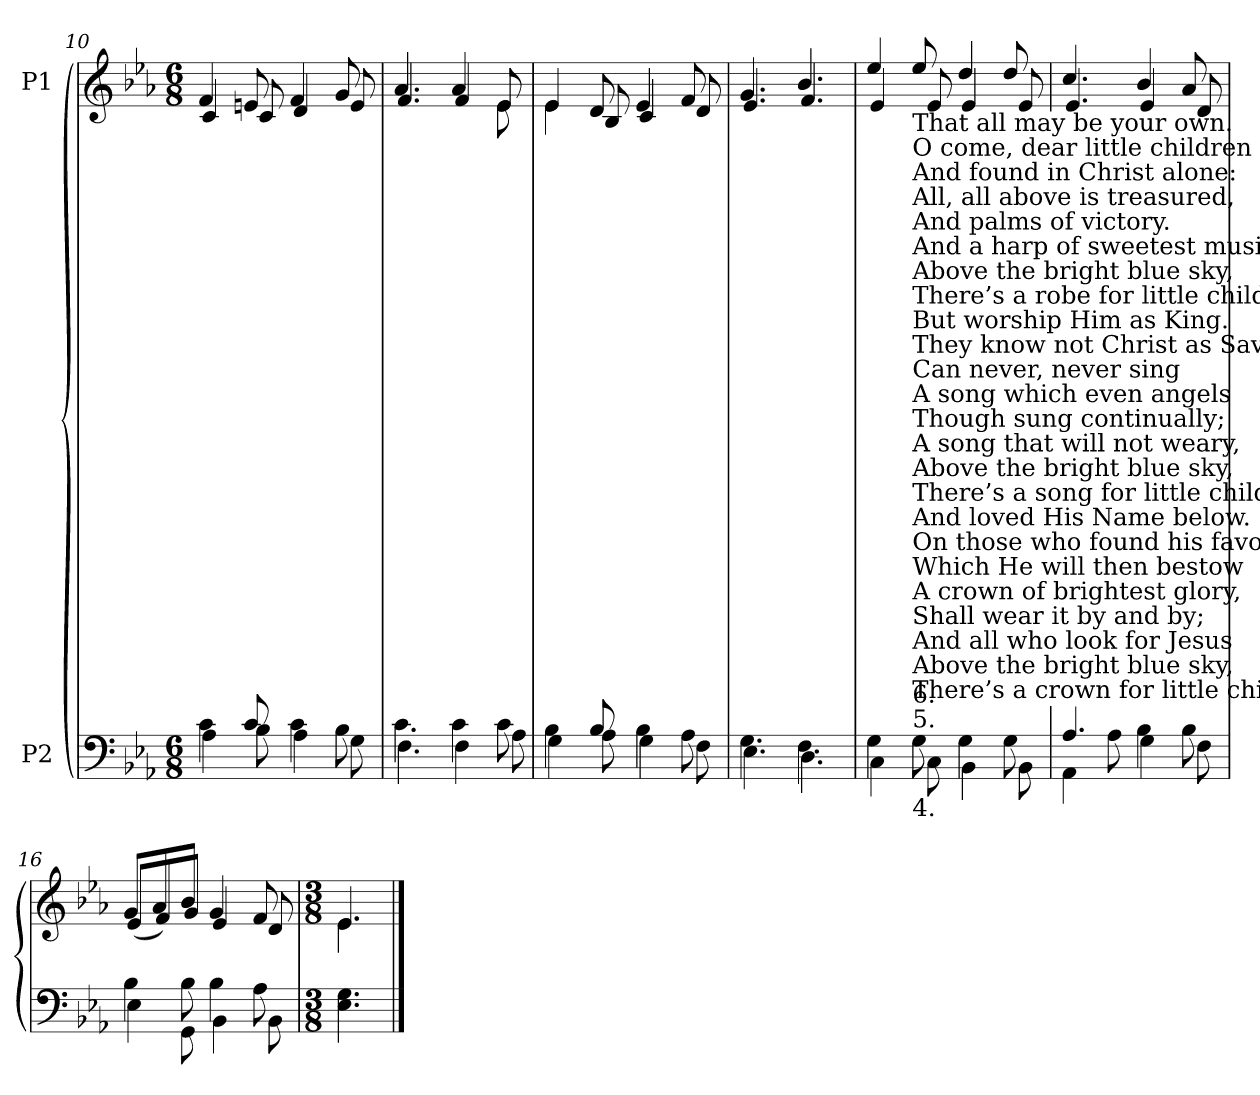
**kern	**kern
*part2	*part1
*staff2	*staff1
*I"P2	*I"P1
*clefF4	*clefG2
*k[b-e-a-]	*k[b-e-a-]
*E-:	*E-:
*M6/8	*M6/8
=10	=10
*^	*^
4ci\	4A-i\	4fi/	4ci/
8ci/	8B-i\	8eni/	8ci/
4ci\	4A-i\	4fi/	4di/
8B-i\	8Gi\	8gi/	8ei/
=11	=11	=11	=11
4.ci\	4.Fi\	4.a-i/	4.fi/
4ci\	4Fi\	4a-i/	4fi/
8ci\	8A-i\	8e-i/	8e-i\
=12	=12	=12	=12
4B-i\	4Gi\	4e-i/	4e-i\
8B-i/	8A-i\	8di/	8B-i/
4B-i\	4Gi\	4e-i/	4ci/
8A-i\	8Fi\	8fi/	8di/
=13	=13	=13	=13
4.Gi\	4.E-i\	4.gi/	4.e-i/
4.Fi\	4.Di\	4.b-i/	4.fi/
=14	=14	=14	=14
4Gi\	4Ci\	4ee-i/	4e-i/
!LO:TX:b:t=4.	!	!	!
!LO:TX:t=There’s a crown for little children	!	!	!
!LO:TX:t=Above the bright blue sky,	!	!	!
!LO:TX:t=And all who look for Jesus	!	!	!
!LO:TX:t=Shall wear it by and by;	!	!	!
!LO:TX:t=A crown of brightest glory,	!	!	!
!LO:TX:t=Which He will then bestow	!	!	!
!LO:TX:t=On those who found his favor	!	!	!
!LO:TX:t=And loved His Name below.	!	!	!
!LO:TX:t=5.	!	!	!
!LO:TX:t=There’s a song for little children	!	!	!
!LO:TX:t=Above the bright blue sky,	!	!	!
!LO:TX:t=A song that will not weary,	!	!	!
!LO:TX:t=Though sung continually;	!	!	!
!LO:TX:t=A song which even angels	!	!	!
!LO:TX:t=Can never, never sing	!	!	!
!LO:TX:t=They know not Christ as Savior,	!	!	!
!LO:TX:t=But worship Him as King.	!	!	!
!LO:TX:t=6.	!	!	!
!LO:TX:t=There’s a robe for little children	!	!	!
!LO:TX:t=Above the bright blue sky,	!	!	!
!LO:TX:t=And a harp of sweetest music,	!	!	!
!LO:TX:t=And palms of victory.	!	!	!
!LO:TX:t=All, all above is treasured,	!	!	!
!LO:TX:t=And found in Christ alone&colon;	!	!	!
!LO:TX:t=O come, dear little children	!	!	!
!LO:TX:t=That all may be your own.	!	!	!
8Gi\	8Ci\	8ee-i/	8e-i/
4Gi\	4BB-i\	4ddi/	4e-i/
8Gi\	8BB-i\	8ddi/	8e-i/
=15	=15	=15	=15
4.A-i/	4AA-i\	4.cci/	4.e-i/
.	8A-i\	.	.
4B-i\	4Gi\	4b-i/	4e-i/
8B-i\	8Fi\	8a-i/	8di/
=16	=16	=16	=16
4B-i\	4E-i\	8gi/L	(8e-i/L
.	.	8a-i/	8fi/)
8B-i\	8GGi\	8b-i/J	8gi/J
4B-i\	4BB-i\	4gi/	4e-i/
8A-i\	8BB-i\	8fi/	8di/
*v	*v	*	*
=17	=17	=17
*M3/8	*M3/8	*
4.E-i\ 4.Gi	4.e-i/	4.e-i\
*	*v	*v
==	==
*-	*-
